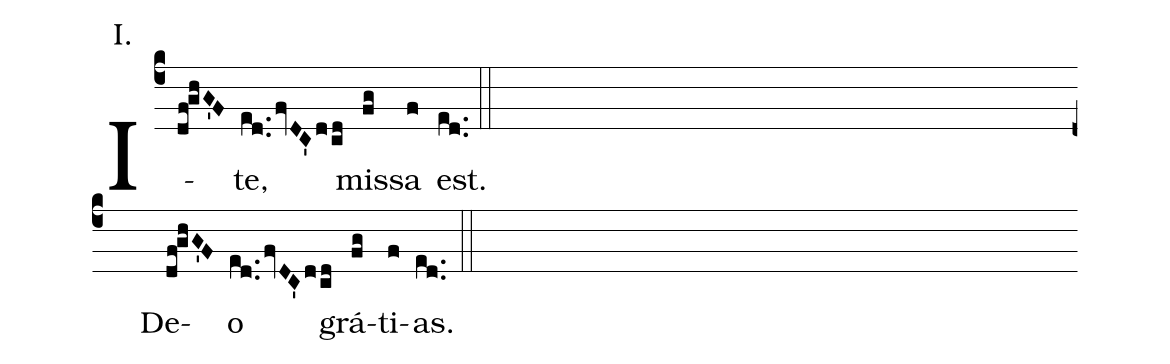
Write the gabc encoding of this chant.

annotation:I.;
%%
(c4) I(df!ghG'F)te,(ed..fvDC'd/cd) mis(fg)sa(f) est.(ed..) (::)
(Z)
℟()
De(df!ghG'F)o(ed..fvDC'd/cd) grá(fg)ti(f)as.(ed..) (::)
